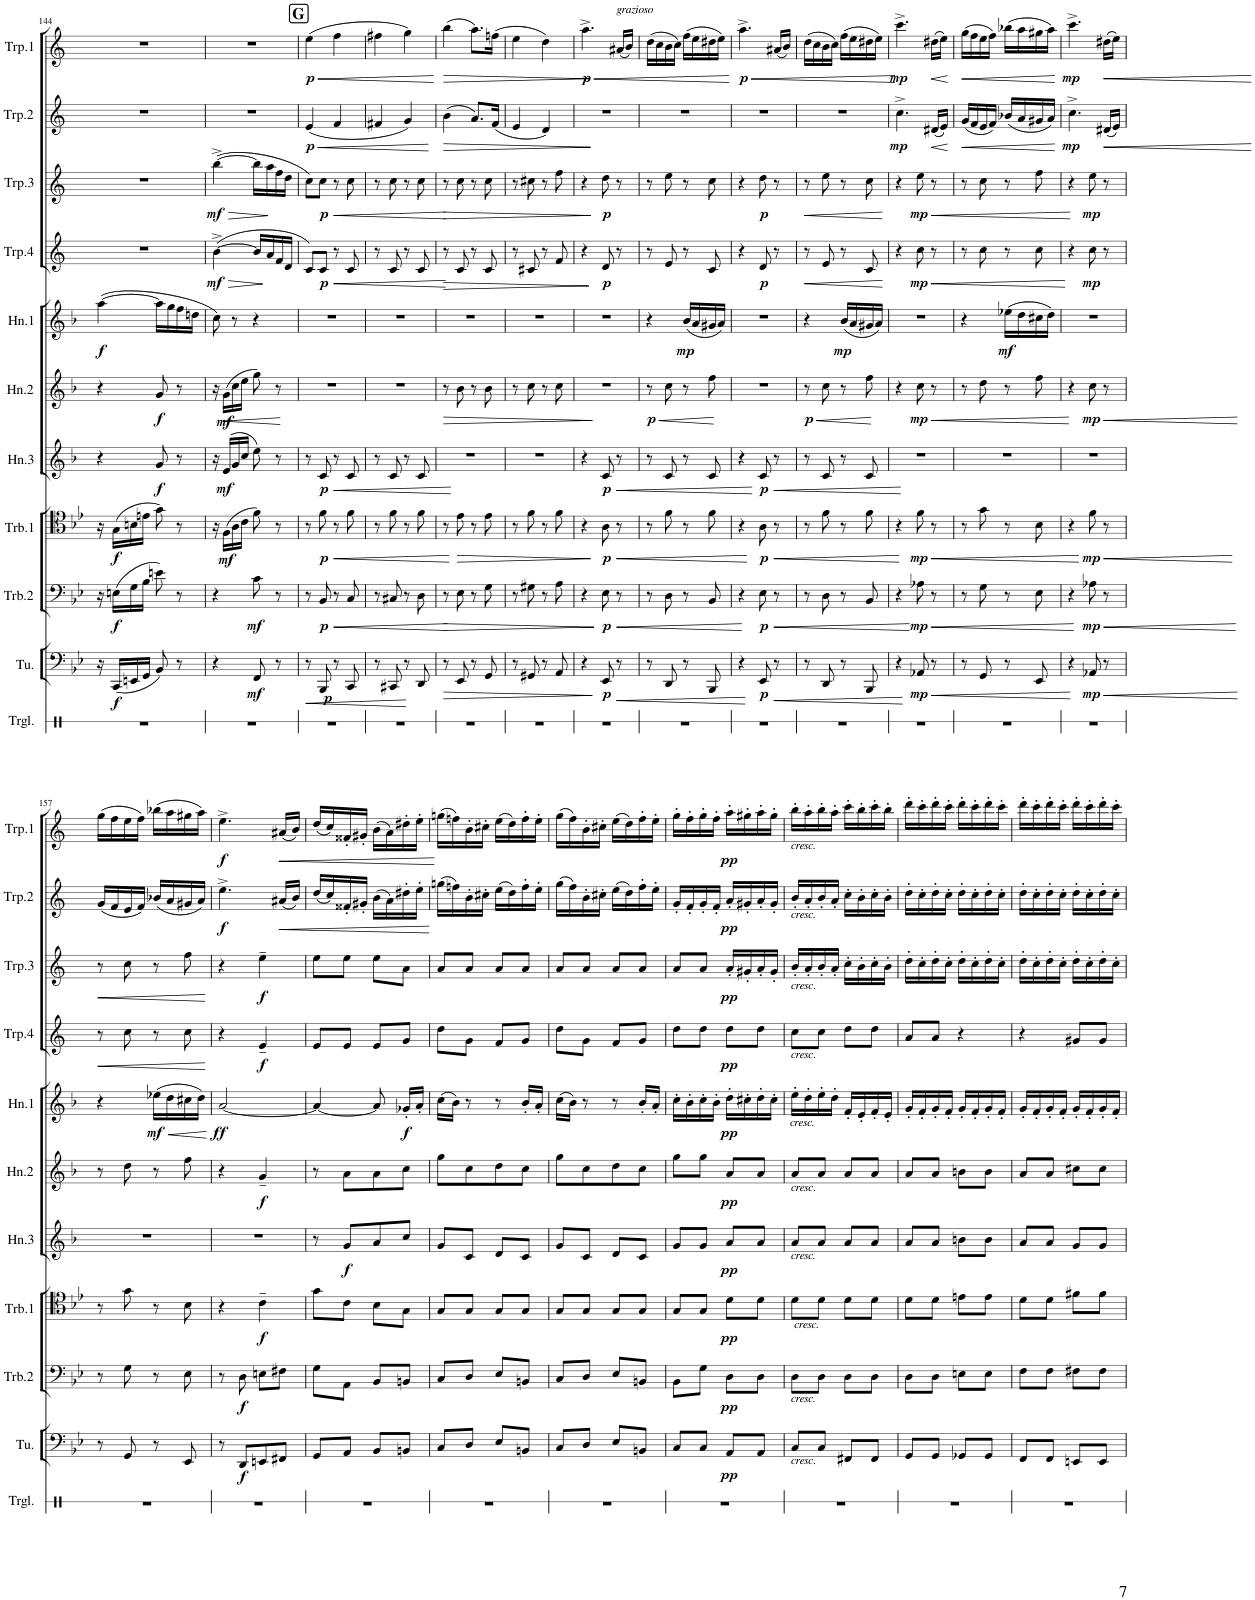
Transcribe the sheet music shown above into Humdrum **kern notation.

**kern	**kern	**dynam	**kern	**dynam	**kern	**dynam	**kern	**dynam	**kern	**dynam	**kern	**dynam	**kern	**dynam	**kern	**dynam	**kern	**dynam	**kern	**dynam
*part11	*part10	*part10	*part9	*part9	*part8	*part8	*part7	*part7	*part6	*part6	*part5	*part5	*part4	*part4	*part3	*part3	*part2	*part2	*part1	*part1
*staff11	*staff10	*staff10	*staff9	*staff9	*staff8	*staff8	*staff7	*staff7	*staff6	*staff6	*staff5	*staff5	*staff4	*staff4	*staff3	*staff3	*staff2	*staff2	*staff1	*staff1
*I"Triangle	*I"Tuba	*	*I"2nd Trombone	*	*I"1st Trombone	*	*I"3rd Horn in F	*	*I"2nd Horn in F	*	*I"1st Horn in F	*	*I"4th Trumpet in Bb	*	*I"3rd Trumpet in Bb	*	*I"2nd Trumpet in Bb	*	*I"1st Trumpet in Bb	*
*I'Trgl.	*I'Tu.	*	*I'Trb.2	*	*I'Trb.1	*	*I'Hn.3	*	*I'Hn.2	*	*I'Hn.1	*	*I'Trp.4	*	*I'Trp.3	*	*I'Trp.2	*	*I'Trp.1	*
!!LO:PB:g=z
*clefX	*clefF4	*	*clefF4	*	*clefC4	*	*clefG2	*	*clefG2	*	*clefG2	*	*clefG2	*	*clefG2	*	*clefG2	*	*clefG2	*
*	*	*	*	*	*	*	*Trd4c7	*	*Trd4c7	*	*Trd4c7	*	*Trd1c2	*	*Trd1c2	*	*Trd1c2	*	*Trd1c2	*
*k[]	*k[b-e-]	*	*k[b-e-]	*	*k[b-e-]	*	*k[b-]	*	*k[b-]	*	*k[b-]	*	*k[]	*	*k[]	*	*k[]	*	*k[]	*
*M2/4	*M2/4	*	*M2/4	*	*M2/4	*	*M2/4	*	*M2/4	*	*M2/4	*	*M2/4	*	*M2/4	*	*M2/4	*	*M2/4	*
=144	=144	=144	=144	=144	=144	=144	=144	=144	=144	=144	=144	=144	=144	=144	=144	=144	=144	=144	=144	=144
!	!	!	!	!	!	!	!	!	!	!	!	!LO:DY:b	!	!	!	!	!	!	!	!
2r	16r	.	16r	.	16r	.	4r	.	4r	.	([4aa\	f	2r	.	2r	.	2r	.	2r	.
!	!	!LO:DY:b	!	!LO:DY:b	!	!LO:DY:b	!	!	!	!	!	!	!	!	!	!	!	!	!	!
.	(16CC/LL	f	(16En\LL	f	(16G\LL	f	.	.	.	.	.	.	.	.	.	.	.	.	.	.
.	16EEn/	.	16G\	.	16Bn\	.	.	.	.	.	.	.	.	.	.	.	.	.	.	.
.	16GG/JJ	.	16B-\JJ	.	16en\JJ	.	.	.	.	.	.	.	.	.	.	.	.	.	.	.
!	!	!	!	!	!	!	!	!LO:DY:b	!	!LO:DY:b	!	!	!	!	!	!	!	!	!	!
.	8BB-/)	.	8en\)	.	8g\)	.	8g/	f	8g/	f	16aa\LL]	.	.	.	.	.	.	.	.	.
.	.	.	.	.	.	.	.	.	.	.	16gg\	.	.	.	.	.	.	.	.	.
.	8r	.	8r	.	8r	.	8r	.	8r	.	16ff\	.	.	.	.	.	.	.	.	.
.	.	.	.	.	.	.	.	.	.	.	16ddn\JJ	.	.	.	.	.	.	.	.	.
=145	=145	=145	=145	=145	=145	=145	=145	=145	=145	=145	=145	=145	=145	=145	=145	=145	=145	=145	=145	=145
!	!	!	!	!	!	!	!	!	!	!LO:DY:b	!	!	!	!LO:HP:b	!	!LO:HP:b	!	!	!	!
!	!	!	!	!	!	!	!	!	!	!	!	!	!	!LO:DY:n=1:b	!	!LO:DY:n=1:b	!	!	!	!
2r	4r	.	4r	.	16r	.	16r	.	16r	mf	8cc\)	.	([4b^\	> mf	([4bb^\	> mf	2r	.	2r	.
!	!	!	!	!	!	!LO:DY:b	!	!LO:DY:b	!	!LO:HP:b	!	!	!	!	!	!	!	!	!	!
.	.	.	.	.	(16F\LL	mf	(16e/LL	mf	(16g\LL	<	.	.	.	.	.	.	.	.	.	.
.	.	.	.	.	16A\	.	16g/	.	16cc\	.	8r	.	.	.	.	.	.	.	.	.
.	.	.	.	.	16c\JJ	.	16cc/JJ	.	16ee\JJ	.	.	.	.	.	.	.	.	.	.	.
!	!	!LO:DY:b	!	!LO:DY:b	!	!	!	!	!	!	!	!	!	!	!	!	!	!	!	!
.	8FF/	mf	8c\	mf	8f\)	.	8ee\)	.	8gg\)	.	4r	.	16b/LL]	.	16bb\LL]	.	.	.	.	.
.	.	.	.	.	.	.	.	.	.	.	.	.	16a/	.	16aa\	.	.	.	.	.
.	8r	.	8r	.	8r	.	8r	.	8r	.	.	.	16f/	.	16ff\	.	.	.	.	.
.	.	.	.	.	.	.	.	.	.	.	.	.	16d/JJ	.	16dd\JJ	.	.	.	.	.
.	.	.	.	.	.	.	.	.	.	[	.	.	.	]	.	]	.	.	.	.
!!LO:REH:place=s1:a:B:cj:fs=14:t=G
=146	=146	=146	=146	=146	=146	=146	=146	=146	=146	=146	=146	=146	=146	=146	=146	=146	=146	=146	=146	=146
!	!	!LO:HP:b	!	!	!	!	!	!	!	!	!	!	!	!	!	!	!	!LO:HP:b	!	!LO:HP:b
!	!	!	!	!	!	!	!	!	!	!	!	!	!	!	!	!	!	!LO:DY:n=1:b	!	!LO:DY:n=1:b
2r	8r	<	8r	.	8r	.	8r	.	2r	.	2r	.	8c/L)	.	8cc\L)	.	(4e/	< p	(4ee\	< p
!	!	!LO:DY:b	!	!LO:DY:b	!	!LO:DY:b	!	!LO:DY:b	!	!	!	!	!	!LO:DY:b	!	!LO:DY:b	!	!	!	!
.	8BBB-/	p	8BB-/	p	8f\	p	8c/	p	.	.	.	.	8c/J	p	8cc\J	p	.	.	.	.
!	!	!	!	!LO:HP:b	!	!LO:HP:b	!	!LO:HP:b	!	!	!	!	!	!LO:HP:b	!	!LO:HP:b	!	!	!	!
.	8r	.	8r	<	8r	<	8r	<	.	.	.	.	8r	<	8r	<	4f/	.	4ff\	.
.	8CC/	.	8C/	.	8f\	.	8c/	.	.	.	.	.	8c/	.	8cc\	.	.	.	.	.
.	.	[	.	[	.	[	.	[	.	.	.	.	.	[	.	[	.	[	.	[
=147	=147	=147	=147	=147	=147	=147	=147	=147	=147	=147	=147	=147	=147	=147	=147	=147	=147	=147	=147	=147
2r	8r	.	8r	.	8r	.	8r	.	2r	.	2r	.	8r	.	8r	.	4f#X/	.	4ff#X\	.
.	8CC#X/	.	8C#X/	.	8f\	.	8c/	.	.	.	.	.	8c/	.	8cc\	.	.	.	.	.
.	8r	.	8r	.	8r	.	8r	.	.	.	.	.	8r	.	8r	.	4g/)	.	4gg\)	.
.	8DD/	.	8D\	.	8f\	.	8c/	.	.	.	.	.	8c/	.	8cc\	.	.	.	.	.
=148	=148	=148	=148	=148	=148	=148	=148	=148	=148	=148	=148	=148	=148	=148	=148	=148	=148	=148	=148	=148
!	!	!LO:HP:b	!	!LO:HP:b	!	!	!	!	!	!LO:HP:b	!	!	!	!LO:HP:b	!	!LO:HP:b	!	!LO:HP:b	!	!LO:HP:b
2r	8r	>	8r	>	8r	.	2r	.	8r	>	2r	.	8r	>	8r	>	(4b\	>	(4bb\	>
!	!	!	!	!	!	!LO:HP:b	!	!	!	!	!	!	!	!	!	!	!	!	!	!
.	8EE-/	.	8E-\	.	8e-\	>	.	.	8b-\	.	.	.	8c/	.	8cc\	.	.	.	.	.
.	8r	.	8r	.	8r	.	.	.	8r	.	.	.	8r	.	8r	.	8.a/L)	.	8.aa\L)	.
.	8GG/	.	8G\	.	8e-\	.	.	.	8b-\	.	.	.	8c/	.	8cc\	.	.	.	.	.
.	.	.	.	.	.	.	.	.	.	.	.	.	.	.	.	.	(16f/Jk	.	(16ffn\Jk	.
.	.	]	.	]	.	]	.	.	.	]	.	.	.	]	.	]	.	]	.	]
=149	=149	=149	=149	=149	=149	=149	=149	=149	=149	=149	=149	=149	=149	=149	=149	=149	=149	=149	=149	=149
2r	8r	.	8r	.	8r	.	2r	.	8r	.	2r	.	8r	.	8r	.	4e/	.	4ee\	.
.	8GG#X/	.	8G#X\	.	8f\	.	.	.	8cc\	.	.	.	8c#X/	.	8cc#X\	.	.	.	.	.
.	8r	.	8r	.	8r	.	.	.	8r	.	.	.	8r	.	8r	.	4d/)	.	4dd\)	.
.	8AA/	.	8A\	.	8f\	.	.	.	8cc\	.	.	.	8f/	.	8ff\	.	.	.	.	.
=150	=150	=150	=150	=150	=150	=150	=150	=150	=150	=150	=150	=150	=150	=150	=150	=150	=150	=150	=150	=150
!	!	!	!	!	!	!	!	!	!	!	!	!	!	!	!	!	!	!	!	!LO:HP:b
!	!	!	!	!	!	!	!	!	!	!	!	!	!	!	!	!	!	!	!	!LO:DY:n=1:b
2r	4r	.	4r	.	4r	.	4r	.	2r	.	2r	.	4r	.	4r	.	2r	.	4.aa^\	< p
!	!	!LO:DY:b	!	!LO:DY:b	!	!LO:DY:b	!	!LO:DY:b	!	!	!	!	!	!LO:DY:b	!	!LO:DY:b	!	!	!	!
.	8EE-/	p	8E-\	p	8A\	p	8c/	p	.	.	.	.	8d/	p	8dd\	p	.	.	.	.
!	!	!	!	!	!	!	!	!	!	!	!	!	!	!	!	!	!	!	!LO:TX:a:i:t=grazioso	!
!	!	!LO:HP:b	!	!LO:HP:b	!	!LO:HP:b	!	!LO:HP:b	!	!	!	!	!	!	!	!	!	!	!	!
.	8r	<	8r	<	8r	<	8r	<	.	.	.	.	8r	.	8r	.	.	.	(16a#X/LL	.
.	.	.	.	.	.	.	.	.	.	.	.	.	.	.	.	.	.	.	16b/JJ)	.
.	.	[	.	[	.	[	.	[	.	.	.	.	.	.	.	.	.	.	.	[
=151	=151	=151	=151	=151	=151	=151	=151	=151	=151	=151	=151	=151	=151	=151	=151	=151	=151	=151	=151	=151
!	!	!	!	!	!	!	!	!	!	!LO:HP:b	!	!	!	!	!	!	!	!	!	!
!	!	!	!	!	!	!	!	!	!	!LO:DY:n=1:b	!	!	!	!	!	!	!	!	!	!
2r	8r	.	8r	.	8r	.	8r	.	8r	< p	4r	.	8r	.	8r	.	2r	.	(16dd\LL	.
.	.	.	.	.	.	.	.	.	.	.	.	.	.	.	.	.	.	.	16cc\	.
.	8DD/	.	8D\	.	8f\	.	8c/	.	8cc\	.	.	.	8e/	.	8ee\	.	.	.	16b\	.
.	.	.	.	.	.	.	.	.	.	.	.	.	.	.	.	.	.	.	16cc\JJ)	.
!	!	!	!	!	!	!	!	!	!	!	!	!LO:DY:b	!	!	!	!	!	!	!	!
.	8r	.	8r	.	8r	.	8r	.	8r	.	(16b-/LL	mp	8r	.	8r	.	.	.	(16ff\LL	.
.	.	.	.	.	.	.	.	.	.	.	16a/	.	.	.	.	.	.	.	16ee\	.
.	8BBB-/	.	8BB-/	.	8f\	.	8c/	.	8ff\	.	16g#X/	.	8c/	.	8cc\	.	.	.	16dd#X\	.
.	.	.	.	.	.	.	.	.	.	.	16a/JJ)	.	.	.	.	.	.	.	16ee\JJ)	.
.	.	.	.	.	.	.	.	.	.	[	.	.	.	.	.	.	.	.	.	.
=152	=152	=152	=152	=152	=152	=152	=152	=152	=152	=152	=152	=152	=152	=152	=152	=152	=152	=152	=152	=152
!	!	!	!	!	!	!	!	!	!	!	!	!	!	!	!	!	!	!	!	!LO:HP:b
!	!	!	!	!	!	!	!	!	!	!	!	!	!	!	!	!	!	!	!	!LO:DY:n=1:b
2r	4r	.	4r	.	4r	.	4r	.	2r	.	2r	.	4r	.	4r	.	2r	.	4.aa^\	< p
!	!	!LO:DY:b	!	!LO:DY:b	!	!LO:DY:b	!	!LO:DY:b	!	!	!	!	!	!LO:DY:b	!	!LO:DY:b	!	!	!	!
.	8EE-/	p	8E-\	p	8A\	p	8c/	p	.	.	.	.	8d/	p	8dd\	p	.	.	.	.
!	!	!LO:HP:b	!	!LO:HP:b	!	!LO:HP:b	!	!LO:HP:b	!	!	!	!	!	!	!	!	!	!	!	!
.	8r	<	8r	<	8r	<	8r	<	.	.	.	.	8r	.	8r	.	.	.	(16a#X/LL	.
.	.	.	.	.	.	.	.	.	.	.	.	.	.	.	.	.	.	.	16b/JJ)	.
.	.	[	.	[	.	[	.	[	.	.	.	.	.	.	.	.	.	.	.	[
=153	=153	=153	=153	=153	=153	=153	=153	=153	=153	=153	=153	=153	=153	=153	=153	=153	=153	=153	=153	=153
!	!	!	!	!	!	!	!	!	!	!LO:HP:b	!	!	!	!LO:HP:b	!	!LO:HP:b	!	!	!	!
!	!	!	!	!	!	!	!	!	!	!LO:DY:n=1:b	!	!	!	!	!	!	!	!	!	!
2r	8r	.	8r	.	8r	.	8r	.	8r	< p	4r	.	8r	<	8r	<	2r	.	(16dd\LL	.
.	.	.	.	.	.	.	.	.	.	.	.	.	.	.	.	.	.	.	16cc\	.
.	8DD/	.	8D\	.	8f\	.	8c/	.	8cc\	.	.	.	8e/	.	8ee\	.	.	.	16b\	.
.	.	.	.	.	.	.	.	.	.	.	.	.	.	.	.	.	.	.	16cc\JJ)	.
!	!	!	!	!	!	!	!	!	!	!	!	!LO:DY:b	!	!	!	!	!	!	!	!
.	8r	.	8r	.	8r	.	8r	.	8r	.	(16b-/LL	mp	8r	.	8r	.	.	.	(16ff\LL	.
.	.	.	.	.	.	.	.	.	.	.	16a/	.	.	.	.	.	.	.	16ee\	.
.	8BBB-/	.	8BB-/	.	8f\	.	8c/	.	8ff\	.	16g#X/	.	8c/	.	8cc\	.	.	.	16dd#X\	.
.	.	.	.	.	.	.	.	.	.	.	16a/JJ)	.	.	.	.	.	.	.	16ee\JJ)	.
.	.	.	.	.	.	.	.	.	.	[	.	.	.	[	.	[	.	.	.	.
=154	=154	=154	=154	=154	=154	=154	=154	=154	=154	=154	=154	=154	=154	=154	=154	=154	=154	=154	=154	=154
!	!	!	!	!	!	!	!	!	!	!	!	!	!	!	!	!	!	!LO:DY:b	!	!LO:DY:b
2r	4r	.	4r	.	4r	.	2r	.	4r	.	2r	.	4r	.	4r	.	4.cc^\	mp	4.ccc^\	mp
!	!	!LO:DY:b	!	!LO:DY:b	!	!LO:DY:b	!	!	!	!LO:DY:b	!	!	!	!LO:DY:b	!	!LO:DY:b	!	!	!	!
.	8AA-X/	mp	8A-X\	mp	8f\	mp	.	.	8cc\	mp	.	.	8cc\	mp	8ee\	mp	.	.	.	.
!	!	!LO:HP:b	!	!LO:HP:b	!	!LO:HP:b	!	!	!	!LO:HP:b	!	!	!	!LO:HP:b	!	!LO:HP:b	!	!LO:HP:b	!	!LO:HP:b
.	8r	<	8r	<	8r	<	.	.	8r	<	.	.	8r	<	8r	<	(16d#X/LL	<	(16dd#X\LL	<
.	.	.	.	.	.	.	.	.	.	.	.	.	.	.	.	.	16e/JJ)	.	16ee\JJ)	.
.	.	[	.	[	.	[	.	.	.	[	.	.	.	[	.	[	.	[	.	[
=155	=155	=155	=155	=155	=155	=155	=155	=155	=155	=155	=155	=155	=155	=155	=155	=155	=155	=155	=155	=155
!	!	!	!	!	!	!	!	!	!	!	!	!	!	!	!	!	!	!LO:HP:b	!	!LO:HP:b
2r	8r	.	8r	.	8r	.	2r	.	8r	.	4r	.	8r	.	8r	.	(16g/LL	<	(16gg\LL	<
.	.	.	.	.	.	.	.	.	.	.	.	.	.	.	.	.	16f/	.	16ff\	.
.	8GG/	.	8G\	.	8g\	.	.	.	8dd\	.	.	.	8cc\	.	8cc\	.	16e/	.	16ee\	.
.	.	.	.	.	.	.	.	.	.	.	.	.	.	.	.	.	16f/JJ)	.	16ff\JJ)	.
!	!	!	!	!	!	!	!	!	!	!	!	!LO:DY:b	!	!	!	!	!	!	!	!
.	8r	.	8r	.	8r	.	.	.	8r	.	(16ee-X\LL	mf	8r	.	8r	.	(16b-X/LL	.	(16bb-X\LL	.
.	.	.	.	.	.	.	.	.	.	.	16dd\	.	.	.	.	.	16a/	.	16aa\	.
.	8EE-/	.	8E-\	.	8B-\	.	.	.	8ff\	.	16cc#X\	.	8cc\	.	8ff\	.	16g#X/	.	16gg#X\	.
.	.	.	.	.	.	.	.	.	.	.	16dd\JJ)	.	.	.	.	.	16a/JJ)	.	16aa\JJ)	.
.	.	.	.	.	.	.	.	.	.	.	.	.	.	.	.	.	.	[	.	[
=156	=156	=156	=156	=156	=156	=156	=156	=156	=156	=156	=156	=156	=156	=156	=156	=156	=156	=156	=156	=156
!	!	!	!	!	!	!	!	!	!	!	!	!	!	!	!	!	!	!LO:DY:b	!	!LO:DY:b
2r	4r	.	4r	.	4r	.	2r	.	4r	.	2r	.	4r	.	4r	.	4.cc^\	mp	4.ccc^\	mp
!	!	!LO:DY:b	!	!LO:DY:b	!	!LO:DY:b	!	!	!	!LO:DY:b	!	!	!	!LO:DY:b	!	!LO:DY:b	!	!	!	!
.	8AA-X/	mp	8A-X\	mp	8f\	mp	.	.	8cc\	mp	.	.	8cc\	mp	8ee\	mp	.	.	.	.
!	!	!LO:HP:b	!	!LO:HP:b	!	!LO:HP:b	!	!	!	!LO:HP:b	!	!	!	!	!	!	!	!LO:HP:b	!	!LO:HP:b
.	8r	<	8r	<	8r	<	.	.	8r	<	.	.	8r	.	8r	.	(16d#X/LL	<	(16dd#X\LL	<
.	.	.	.	.	.	.	.	.	.	.	.	.	.	.	.	.	16e/JJ)	.	16ee\JJ)	.
.	.	[	.	[	.	[	.	.	.	[	.	.	.	.	.	.	.	[	.	[
!!LO:LB:g=z
=157	=157	=157	=157	=157	=157	=157	=157	=157	=157	=157	=157	=157	=157	=157	=157	=157	=157	=157	=157	=157
!	!	!	!	!	!	!	!	!	!	!	!	!	!	!LO:HP:b	!	!LO:HP:b	!	!	!	!
2r	8r	.	8r	.	8r	.	2r	.	8r	.	4r	.	8r	<	8r	<	(16g/LL	.	(16gg\LL	.
.	.	.	.	.	.	.	.	.	.	.	.	.	.	.	.	.	16f/	.	16ff\	.
.	8GG/	.	8G\	.	8g\	.	.	.	8dd\	.	.	.	8cc\	.	8cc\	.	16e/	.	16ee\	.
.	.	.	.	.	.	.	.	.	.	.	.	.	.	.	.	.	16f/JJ)	.	16ff\JJ)	.
!	!	!	!	!	!	!	!	!	!	!	!	!LO:HP:b	!	!	!	!	!	!	!	!
!	!	!	!	!	!	!	!	!	!	!	!	!LO:DY:n=1:b	!	!	!	!	!	!	!	!
.	8r	.	8r	.	8r	.	.	.	8r	.	(16ee-X\LL	< mf	8r	.	8r	.	(16b-X/LL	.	(16bb-X\LL	.
.	.	.	.	.	.	.	.	.	.	.	16dd\	.	.	.	.	.	16a/	.	16aa\	.
.	8EE-/	.	8E-\	.	8B-\	.	.	.	8ff\	.	16cc#X\	.	8cc\	.	8ff\	.	16g#X/	.	16gg#X\	.
.	.	.	.	.	.	.	.	.	.	.	16dd\JJ)	.	.	.	.	.	16a/JJ)	.	16aa\JJ)	.
.	.	.	.	.	.	.	.	.	.	.	.	[	.	[	.	[	.	.	.	.
=158	=158	=158	=158	=158	=158	=158	=158	=158	=158	=158	=158	=158	=158	=158	=158	=158	=158	=158	=158	=158
!	!	!	!	!	!	!	!	!	!	!	!	!LO:DY:b	!	!	!	!	!	!LO:DY:b	!	!LO:DY:b
2r	8r	.	8r	.	4r	.	2r	.	4r	.	[2a/	ff	4r	.	4r	.	4.ee^\	f	4.ee^\	f
!	!	!LO:DY:b	!	!LO:DY:b	!	!	!	!	!	!	!	!	!	!	!	!	!	!	!	!
.	8DD/L	f	8D\	f	.	.	.	.	.	.	.	.	.	.	.	.	.	.	.	.
!	!	!	!	!	!	!LO:DY:b	!	!	!	!LO:DY:b	!	!	!	!LO:DY:b	!	!LO:DY:b	!	!	!	!
.	8EEn/	.	8En\L	.	4c~\	f	.	.	4g~/	f	.	.	4e~/	f	4ee~\	f	.	.	.	.
!	!	!	!	!	!	!	!	!	!	!	!	!	!	!	!	!	!	!LO:HP:b	!	!LO:HP:b
.	8FF#X/J	.	8F#X\J	.	.	.	.	.	.	.	.	.	.	.	.	.	(16a#X/LL	<	(16a#X/LL	<
.	.	.	.	.	.	.	.	.	.	.	.	.	.	.	.	.	16b/JJ)	.	16b/JJ)	.
.	.	.	.	.	.	.	.	.	.	.	.	.	.	.	.	.	.	[	.	[
=159	=159	=159	=159	=159	=159	=159	=159	=159	=159	=159	=159	=159	=159	=159	=159	=159	=159	=159	=159	=159
2r	8GG/L	.	8G\L	.	8g\L	.	8r	.	8r	.	4a/_	.	8e/L	.	8ee\L	.	(16dd/LL	.	(16dd/LL	.
.	.	.	.	.	.	.	.	.	.	.	.	.	.	.	.	.	16cc/)	.	16cc/)	.
!	!	!	!	!	!	!	!	!LO:DY:b	!	!	!	!	!	!	!	!	!	!	!	!
.	8AA/J	.	8AA\J	.	8c\J	.	8g/L	f	8a\L	.	.	.	8e/J	.	8ee\J	.	16f##X'/	.	16f##X'/	.
.	.	.	.	.	.	.	.	.	.	.	.	.	.	.	.	.	16g#X'/JJ	.	16g#X'/JJ	.
.	8BB-/L	.	8BB-/L	.	8B-\L	.	8a/	.	8a\	.	8a/]	.	8e/L	.	8ee\L	.	(16b\LL	.	(16b\LL	.
.	.	.	.	.	.	.	.	.	.	.	.	.	.	.	.	.	16a\)	.	16a\)	.
!	!	!	!	!	!	!	!	!	!	!	!	!LO:DY:b	!	!	!	!	!	!	!	!
.	8BBn/J	.	8BBn/J	.	8G\J	.	8cc/J	.	8cc\J	.	16g-X'/LL	f	8g/J	.	8a\J	.	16dd#X'\	.	16dd#X'\	.
.	.	.	.	.	.	.	.	.	.	.	16a'/JJ	.	.	.	.	.	16ee'\JJ	.	16ee'\JJ	.
=160	=160	=160	=160	=160	=160	=160	=160	=160	=160	=160	=160	=160	=160	=160	=160	=160	=160	=160	=160	=160
2r	8C/L	.	8C/L	.	8G/L	.	8g/L	.	8gg\L	.	(16cc\LL	.	8dd\L	.	8a/L	.	(16ggn\LL	.	(16ggn\LL	.
.	.	.	.	.	.	.	.	.	.	.	16b-\JJ)	.	.	.	.	.	16ffn\)	.	16ffn\)	.
.	8D/J	.	8D/J	.	8G/J	.	8c/J	.	8cc\	.	8r	.	8g\J	.	8a/J	.	16b'\	.	16b'\	.
.	.	.	.	.	.	.	.	.	.	.	.	.	.	.	.	.	16cc#X'\JJ	.	16cc#X'\JJ	.
.	8E-/L	.	8E-/L	.	8G/L	.	8d/L	.	8dd\	.	8r	.	8f/L	.	8a/L	.	(16ee\LL	.	(16ee\LL	.
.	.	.	.	.	.	.	.	.	.	.	.	.	.	.	.	.	16dd\)	.	16dd\)	.
.	8BBn/J	.	8BBn/J	.	8G/J	.	8c/J	.	8cc\J	.	16b-'/LL	.	8g/J	.	8a/J	.	16ff'\	.	16ff'\	.
.	.	.	.	.	.	.	.	.	.	.	16a'/JJ	.	.	.	.	.	16ee'\JJ	.	16ee'\JJ	.
=161	=161	=161	=161	=161	=161	=161	=161	=161	=161	=161	=161	=161	=161	=161	=161	=161	=161	=161	=161	=161
2r	8C/L	.	8C/L	.	8G/L	.	8g/L	.	8gg\L	.	(16cc\LL	.	8dd\L	.	8a/L	.	(16gg\LL	.	(16gg\LL	.
.	.	.	.	.	.	.	.	.	.	.	16b-\JJ)	.	.	.	.	.	16ff\)	.	16ff\)	.
.	8D/J	.	8D/J	.	8G/J	.	8c/J	.	8cc\	.	8r	.	8g\J	.	8a/J	.	16b'\	.	16b'\	.
.	.	.	.	.	.	.	.	.	.	.	.	.	.	.	.	.	16cc#X'\JJ	.	16cc#X'\JJ	.
.	8E-/L	.	8E-/L	.	8G/L	.	8d/L	.	8dd\	.	8r	.	8f/L	.	8a/L	.	(16ee\LL	.	(16ee\LL	.
.	.	.	.	.	.	.	.	.	.	.	.	.	.	.	.	.	16dd\)	.	16dd\)	.
.	8BBn/J	.	8BBn/J	.	8G/J	.	8c/J	.	8cc\J	.	16b-'/LL	.	8g/J	.	8a/J	.	16ff'\	.	16ff'\	.
.	.	.	.	.	.	.	.	.	.	.	16a'/JJ	.	.	.	.	.	16ee'\JJ	.	16ee'\JJ	.
=162	=162	=162	=162	=162	=162	=162	=162	=162	=162	=162	=162	=162	=162	=162	=162	=162	=162	=162	=162	=162
2r	8C/L	.	8BB-\L	.	8G/L	.	8g/L	.	8gg\L	.	16cc'\LL	.	8dd\L	.	8a/L	.	16g'/LL	.	16gg'\LL	.
.	.	.	.	.	.	.	.	.	.	.	16b-'\	.	.	.	.	.	16f'/	.	16ff'\	.
.	8C/J	.	8G\J	.	8G/J	.	8g/J	.	8gg\J	.	16cc'\	.	8dd\J	.	8a/J	.	16g'/	.	16gg'\	.
.	.	.	.	.	.	.	.	.	.	.	16b-'\JJ	.	.	.	.	.	16f'/JJ	.	16ff'\JJ	.
!	!	!LO:DY:b	!	!LO:DY:b	!	!LO:DY:b	!	!LO:DY:b	!	!LO:DY:b	!	!LO:DY:b	!	!LO:DY:b	!	!LO:DY:b	!	!LO:DY:b	!	!LO:DY:b
.	8AA/L	pp	8D\L	pp	8d\L	pp	8a/L	pp	8a/L	pp	16dd'\LL	pp	8dd\L	pp	16a'/LL	pp	16a'/LL	pp	16aa'\LL	pp
.	.	.	.	.	.	.	.	.	.	.	16cc#X'\	.	.	.	16g#X'/	.	16g#X'/	.	16gg#X'\	.
.	8AA/J	.	8D\J	.	8d\J	.	8a/J	.	8a/J	.	16dd'\	.	8dd\J	.	16a'/	.	16a'/	.	16aa'\	.
.	.	.	.	.	.	.	.	.	.	.	16cc#'\JJ	.	.	.	16g#'/JJ	.	16g#'/JJ	.	16gg#'\JJ	.
=163	=163	=163	=163	=163	=163	=163	=163	=163	=163	=163	=163	=163	=163	=163	=163	=163	=163	=163	=163	=163
!	!	!	!	!	!	!	!	!	!	!	!	!	!	!	!	!	!	!	!LO:TX:b:i:t=cresc.	!
!	!	!	!	!	!	!	!	!	!	!	!	!	!	!	!	!	!LO:TX:b:i:t=cresc.	!	!	!
!	!	!	!	!	!	!	!	!	!	!	!	!	!	!	!LO:TX:b:i:t=cresc	!	!	!	!	!
!	!	!	!	!	!	!	!	!	!	!	!	!	!	!	!LO:TX:b:t=.	!	!	!	!	!
!	!	!	!	!	!	!	!	!	!	!	!	!	!LO:TX:b:i:t=cresc	!	!	!	!	!	!	!
!	!	!	!	!	!	!	!	!	!	!	!	!	!LO:TX:b:t=.	!	!	!	!	!	!	!
!	!	!	!	!	!	!	!	!	!	!	!LO:TX:b:i:t=cresc.	!	!	!	!	!	!	!	!	!
!	!	!	!	!	!	!	!	!	!LO:TX:b:i:t=cresc	!	!	!	!	!	!	!	!	!	!	!
!	!	!	!	!	!	!	!	!	!LO:TX:b:t=.	!	!	!	!	!	!	!	!	!	!	!
!	!	!	!	!	!	!	!LO:TX:b:i:t=cresc.	!	!	!	!	!	!	!	!	!	!	!	!	!
!	!	!	!	!	!LO:TX:b:i:t=cresc.	!	!	!	!	!	!	!	!	!	!	!	!	!	!	!
!	!	!	!LO:TX:b:i:t=cresc.	!	!	!	!	!	!	!	!	!	!	!	!	!	!	!	!	!
!	!LO:TX:b:i:t=cresc	!	!	!	!	!	!	!	!	!	!	!	!	!	!	!	!	!	!	!
!	!LO:TX:b:t=.	!	!	!	!	!	!	!	!	!	!	!	!	!	!	!	!	!	!	!
2r	8C/L	.	8D\L	.	8d\L	.	8a/L	.	8a/L	.	16ee'\LL	.	8cc\L	.	16b'/LL	.	16b'/LL	.	16bb'\LL	.
.	.	.	.	.	.	.	.	.	.	.	16dd'\	.	.	.	16a'/	.	16a'/	.	16aa'\	.
.	8C/J	.	8D\J	.	8d\J	.	8a/J	.	8a/J	.	16ee'\	.	8cc\J	.	16b'/	.	16b'/	.	16bb'\	.
.	.	.	.	.	.	.	.	.	.	.	16dd'\JJ	.	.	.	16a'/JJ	.	16a'/JJ	.	16aa'\JJ	.
.	8FF#X/L	.	8D\L	.	8d\L	.	8a/L	.	8a/L	.	16f'/LL	.	8dd\L	.	16cc'\LL	.	16cc'\LL	.	16ccc'\LL	.
.	.	.	.	.	.	.	.	.	.	.	16e'/	.	.	.	16b'\	.	16b'\	.	16bb'\	.
.	8FF#/J	.	8D\J	.	8d\J	.	8a/J	.	8a/J	.	16f'/	.	8dd\J	.	16cc'\	.	16cc'\	.	16ccc'\	.
.	.	.	.	.	.	.	.	.	.	.	16e'/JJ	.	.	.	16b'\JJ	.	16b'\JJ	.	16bb'\JJ	.
=164	=164	=164	=164	=164	=164	=164	=164	=164	=164	=164	=164	=164	=164	=164	=164	=164	=164	=164	=164	=164
2r	8GG/L	.	8D\L	.	8d\L	.	8a/L	.	8a/L	.	16g'/LL	.	8a/L	.	16dd'\LL	.	16dd'\LL	.	16ddd'\LL	.
.	.	.	.	.	.	.	.	.	.	.	16f'/	.	.	.	16cc'\	.	16cc'\	.	16ccc'\	.
.	8GG/J	.	8D\J	.	8d\J	.	8a/J	.	8a/J	.	16g'/	.	8a/J	.	16dd'\	.	16dd'\	.	16ddd'\	.
.	.	.	.	.	.	.	.	.	.	.	16f'/JJ	.	.	.	16cc'\JJ	.	16cc'\JJ	.	16ccc'\JJ	.
.	8GG-X/L	.	8En\L	.	8en\L	.	8bn\L	.	8bn\L	.	16g'/LL	.	4r	.	16dd'\LL	.	16dd'\LL	.	16ddd'\LL	.
.	.	.	.	.	.	.	.	.	.	.	16f'/	.	.	.	16cc'\	.	16cc'\	.	16ccc'\	.
.	8GG-/J	.	8E\J	.	8e\J	.	8b\J	.	8b\J	.	16g'/	.	.	.	16dd'\	.	16dd'\	.	16ddd'\	.
.	.	.	.	.	.	.	.	.	.	.	16f'/JJ	.	.	.	16cc'\JJ	.	16cc'\JJ	.	16ccc'\JJ	.
=165	=165	=165	=165	=165	=165	=165	=165	=165	=165	=165	=165	=165	=165	=165	=165	=165	=165	=165	=165	=165
2r	8FF/L	.	8F\L	.	8d\L	.	8a/L	.	8a/L	.	16g'/LL	.	4r	.	16dd'\LL	.	16dd'\LL	.	16ddd'\LL	.
.	.	.	.	.	.	.	.	.	.	.	16f'/	.	.	.	16cc'\	.	16cc'\	.	16ccc'\	.
.	8FF/J	.	8F\J	.	8d\J	.	8a/J	.	8a/J	.	16g'/	.	.	.	16dd'\	.	16dd'\	.	16ddd'\	.
.	.	.	.	.	.	.	.	.	.	.	16f'/JJ	.	.	.	16cc'\JJ	.	16cc'\JJ	.	16ccc'\JJ	.
.	8EEn/L	.	8F#X\L	.	8f#X\L	.	8g/L	.	8cc#X\L	.	16g'/LL	.	8g#X/L	.	16dd'\LL	.	16dd'\LL	.	16ddd'\LL	.
.	.	.	.	.	.	.	.	.	.	.	16f'/	.	.	.	16cc'\	.	16cc'\	.	16ccc'\	.
.	8EE/J	.	8F#\J	.	8f#\J	.	8g/J	.	8cc#\J	.	16g'/	.	8g#/J	.	16dd'\	.	16dd'\	.	16ddd'\	.
.	.	.	.	.	.	.	.	.	.	.	16f'/JJ	.	.	.	16cc'\JJ	.	16cc'\JJ	.	16ccc'\JJ	.
=	=	=	=	=	=	=	=	=	=	=	=	=	=	=	=	=	=	=	=	=
*-	*-	*-	*-	*-	*-	*-	*-	*-	*-	*-	*-	*-	*-	*-	*-	*-	*-	*-	*-	*-
